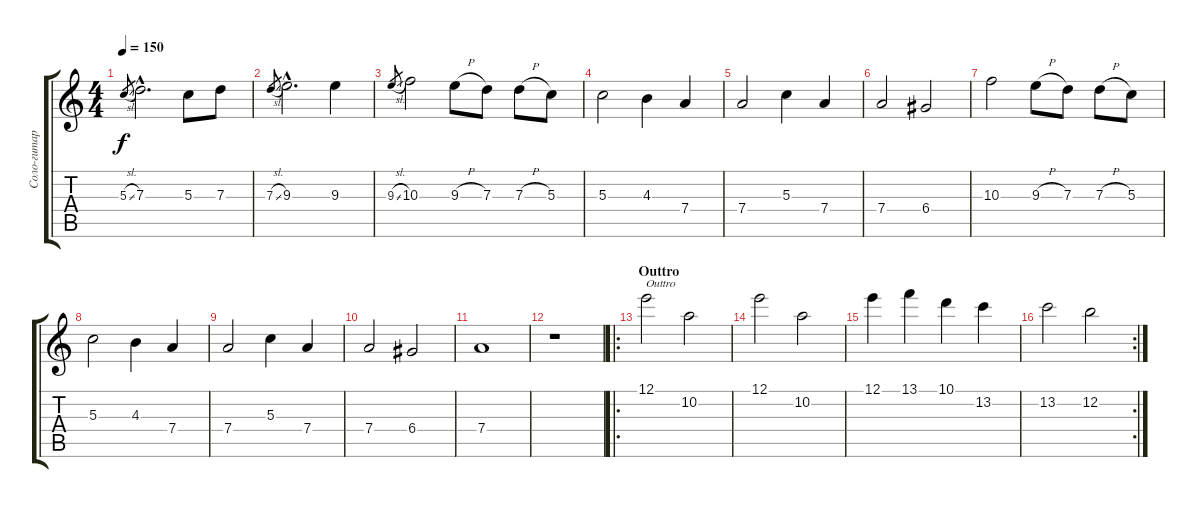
\track ("Соло-гитара" "Соло-гитар") {instrument acousticguitarsteel}
\staff {score tabs}
\tuning (E4 B3 G3 D3 A2 E2) {hide}
\ts (4 4)
\tempo 150
\clef g2
\ks c
5.3{sl}.8{gr dy f} 7.3{hac}.2{d} 5.3.8 7.3.8 |
7.3{sl}.8{gr} 9.3{hac}.2{d} 9.3.4 |
9.3{sl}.8{gr} 10.3.2 9.3{h}.8 7.3.8 7.3{h}.8 5.3.8 |
5.3.2 4.3.4 7.4.4 |
7.4.2 5.3.4 7.4.4 |
7.4.2 6.4.2 |
10.3.2 9.3{h}.8 7.3.8 7.3{h}.8 5.3.8 |
5.3.2 4.3.4 7.4.4 |
7.4.2 5.3.4 7.4.4 |
7.4.2 6.4.2 |
7.4.1 |
r.1 |
\ro
\section ("" "Outtro")
12.1.2{txt "Outtro"} 10.2.2 |
12.1.2 10.2.2 |
12.1.4 13.1.4 10.1.4 13.2.4 |
\rc 2
13.2.2 12.2.2
